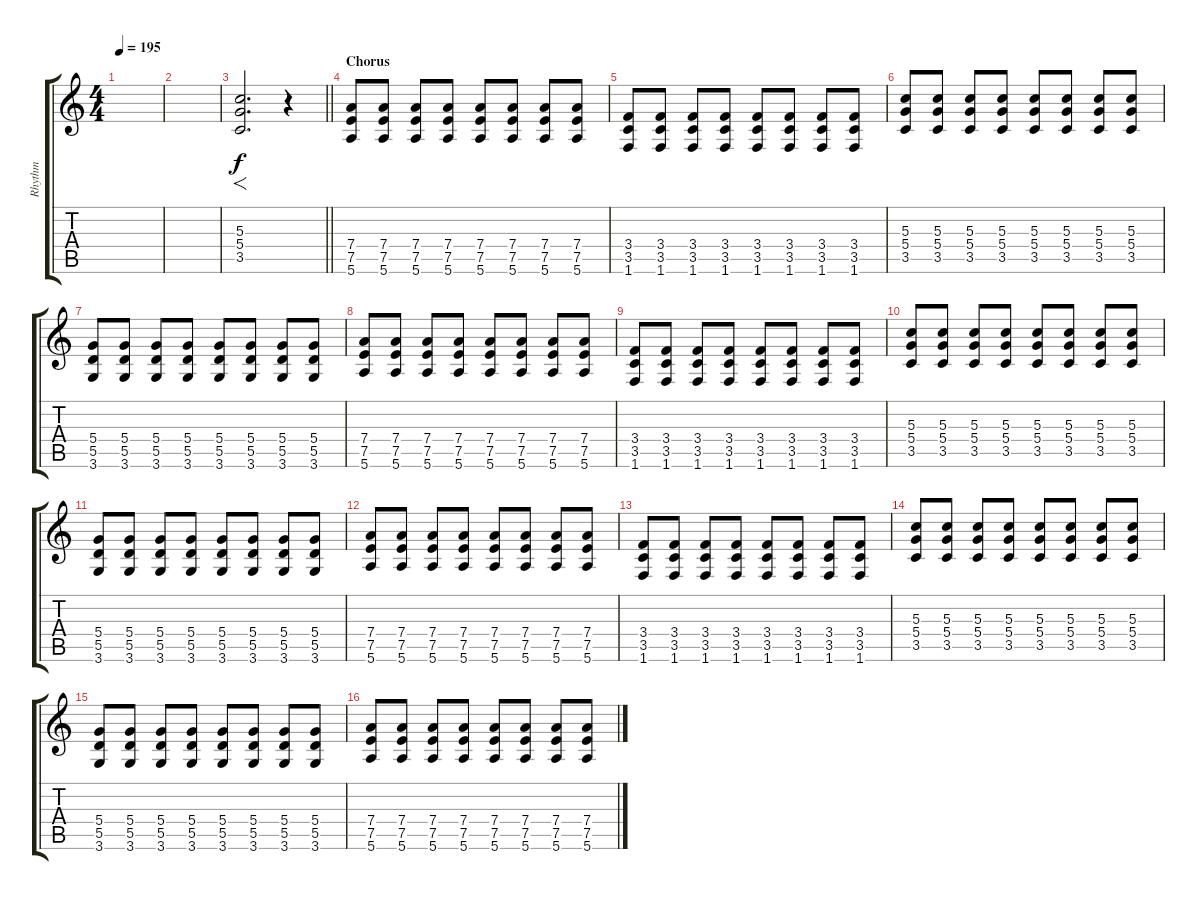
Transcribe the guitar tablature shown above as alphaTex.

\track ("Rhythm" "Rhythm") {instrument distortionguitar}
\staff {score tabs}
\tuning (E4 B3 G3 D3 A2 E2) {hide}
\ts (4 4)
\tempo 195
\clef g2
\ks c
|
|
\barLineRight lightlight
(5.3 5.4 3.5).2{f d} r.4 |
\section ("" "Chorus")
(7.4 7.5 5.6).8 (7.4 7.5 5.6).8 (7.4 7.5 5.6).8 (7.4 7.5 5.6).8 (7.4 7.5 5.6).8 (7.4 7.5 5.6).8 (7.4 7.5 5.6).8 (7.4 7.5 5.6).8 |
(3.4 3.5 1.6).8 (3.4 3.5 1.6).8 (3.4 3.5 1.6).8 (3.4 3.5 1.6).8 (3.4 3.5 1.6).8 (3.4 3.5 1.6).8 (3.4 3.5 1.6).8 (3.4 3.5 1.6).8 |
(5.3 5.4 3.5).8 (5.3 5.4 3.5).8 (5.3 5.4 3.5).8 (5.3 5.4 3.5).8 (5.3 5.4 3.5).8 (5.3 5.4 3.5).8 (5.3 5.4 3.5).8 (5.3 5.4 3.5).8 |
(5.4 5.5 3.6).8 (5.4 5.5 3.6).8 (5.4 5.5 3.6).8 (5.4 5.5 3.6).8 (5.4 5.5 3.6).8 (5.4 5.5 3.6).8 (5.4 5.5 3.6).8 (5.4 5.5 3.6).8 |
(7.4 7.5 5.6).8 (7.4 7.5 5.6).8 (7.4 7.5 5.6).8 (7.4 7.5 5.6).8 (7.4 7.5 5.6).8 (7.4 7.5 5.6).8 (7.4 7.5 5.6).8 (7.4 7.5 5.6).8 |
(3.4 3.5 1.6).8 (3.4 3.5 1.6).8 (3.4 3.5 1.6).8 (3.4 3.5 1.6).8 (3.4 3.5 1.6).8 (3.4 3.5 1.6).8 (3.4 3.5 1.6).8 (3.4 3.5 1.6).8 |
(5.3 5.4 3.5).8 (5.3 5.4 3.5).8 (5.3 5.4 3.5).8 (5.3 5.4 3.5).8 (5.3 5.4 3.5).8 (5.3 5.4 3.5).8 (5.3 5.4 3.5).8 (5.3 5.4 3.5).8 |
(5.4 5.5 3.6).8 (5.4 5.5 3.6).8 (5.4 5.5 3.6).8 (5.4 5.5 3.6).8 (5.4 5.5 3.6).8 (5.4 5.5 3.6).8 (5.4 5.5 3.6).8 (5.4 5.5 3.6).8 |
(7.4 7.5 5.6).8 (7.4 7.5 5.6).8 (7.4 7.5 5.6).8 (7.4 7.5 5.6).8 (7.4 7.5 5.6).8 (7.4 7.5 5.6).8 (7.4 7.5 5.6).8 (7.4 7.5 5.6).8 |
(3.4 3.5 1.6).8 (3.4 3.5 1.6).8 (3.4 3.5 1.6).8 (3.4 3.5 1.6).8 (3.4 3.5 1.6).8 (3.4 3.5 1.6).8 (3.4 3.5 1.6).8 (3.4 3.5 1.6).8 |
(5.3 5.4 3.5).8 (5.3 5.4 3.5).8 (5.3 5.4 3.5).8 (5.3 5.4 3.5).8 (5.3 5.4 3.5).8 (5.3 5.4 3.5).8 (5.3 5.4 3.5).8 (5.3 5.4 3.5).8 |
(5.4 5.5 3.6).8 (5.4 5.5 3.6).8 (5.4 5.5 3.6).8 (5.4 5.5 3.6).8 (5.4 5.5 3.6).8 (5.4 5.5 3.6).8 (5.4 5.5 3.6).8 (5.4 5.5 3.6).8 |
(7.4 7.5 5.6).8 (7.4 7.5 5.6).8 (7.4 7.5 5.6).8 (7.4 7.5 5.6).8 (7.4 7.5 5.6).8 (7.4 7.5 5.6).8 (7.4 7.5 5.6).8 (7.4 7.5 5.6).8
